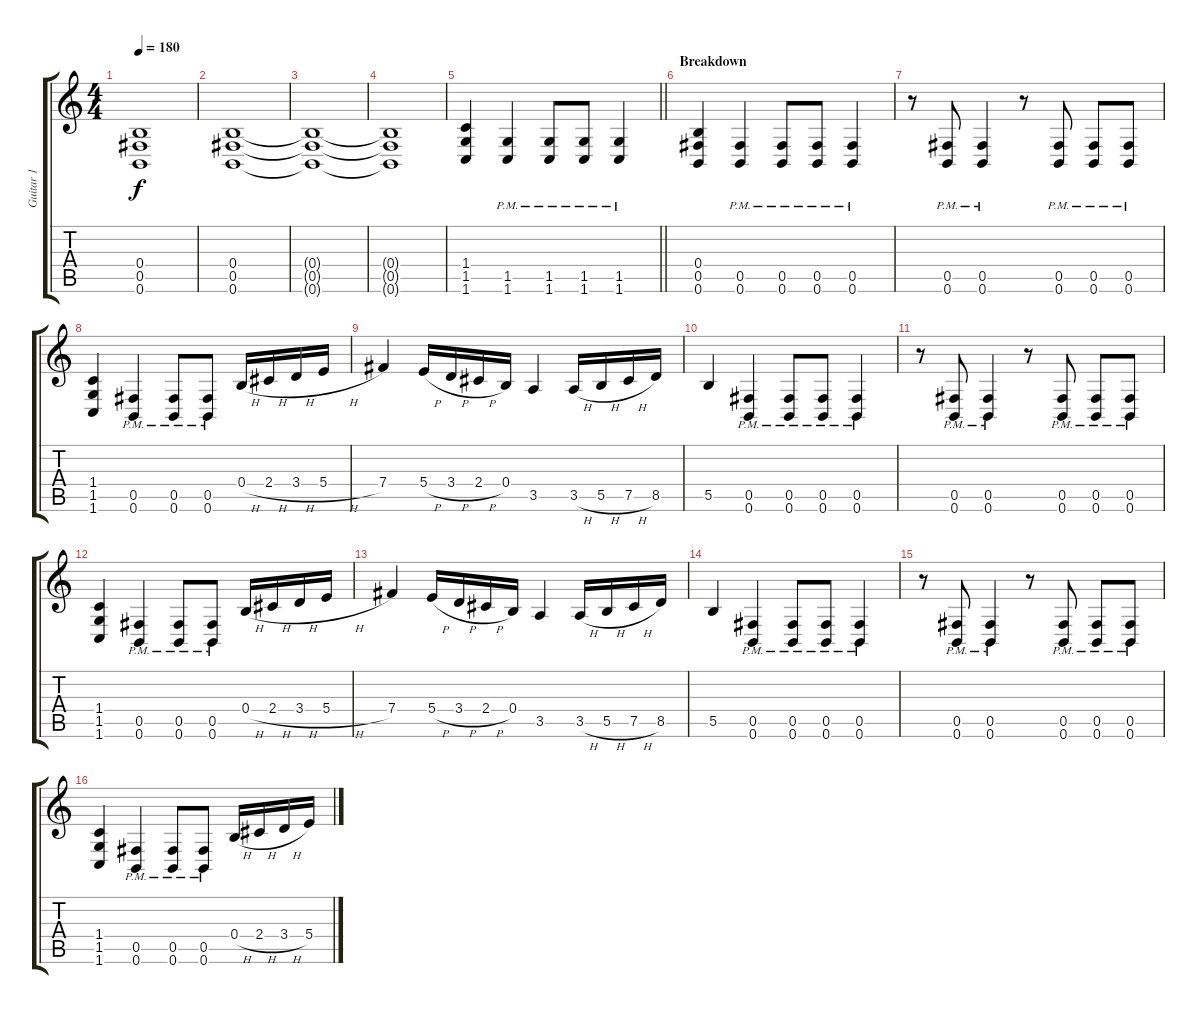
\track ("Guitar 1" "Guitar 1") {instrument distortionguitar}
\staff {score tabs}
\tuning (Db4 Ab3 E3 B2 Gb2 B1) {hide}
\ts (4 4)
\tempo 180
\clef g2
\ks c
(0.4{t} 0.5{t} 0.6{t}).1{dy f} |
(0.4 0.5 0.6).1 |
(0.4{t} 0.5{t} 0.6{t}).1 |
(0.4{t} 0.5{t} 0.6{t}).1 |
\barLineRight lightlight
(1.4 1.5 1.6).4 (1.5{pm} 1.6{pm}).4 (1.5{pm} 1.6{pm}).8 (1.5{pm} 1.6{pm}).8 (1.5{pm} 1.6{pm}).4 |
\section ("" "Breakdown")
(0.4 0.5 0.6).4{balance 4} (0.5{pm} 0.6{pm}).4 (0.5{pm} 0.6{pm}).8 (0.5{pm} 0.6{pm}).8 (0.5{pm} 0.6{pm}).4 |
r.8 (0.5{pm} 0.6{pm}).8 (0.5{pm} 0.6{pm}).4 r.8 (0.5{pm} 0.6{pm}).8 (0.5{pm} 0.6{pm}).8 (0.5{pm} 0.6{pm}).8 |
(1.4 1.5 1.6).4 (0.5{pm} 0.6{pm}).4 (0.5{pm} 0.6{pm}).8 (0.5{pm} 0.6{pm}).8 0.4{h}.16 2.4{h}.16 3.4{h}.16 5.4{h}.16 |
7.4.4 5.4{h}.16 3.4{h}.16 2.4{h}.16 0.4.16 3.5.4 3.5{h}.16 5.5{h}.16 7.5{h}.16 8.5.16 |
5.5.4 (0.5{pm} 0.6{pm}).4 (0.5{pm} 0.6{pm}).8 (0.5{pm} 0.6{pm}).8 (0.5{pm} 0.6{pm}).4 |
r.8 (0.5{pm} 0.6{pm}).8 (0.5{pm} 0.6{pm}).4 r.8 (0.5{pm} 0.6{pm}).8 (0.5{pm} 0.6{pm}).8 (0.5{pm} 0.6{pm}).8 |
(1.4 1.5 1.6).4 (0.5{pm} 0.6{pm}).4 (0.5{pm} 0.6{pm}).8 (0.5{pm} 0.6{pm}).8 0.4{h}.16 2.4{h}.16 3.4{h}.16 5.4{h}.16 |
7.4.4 5.4{h}.16 3.4{h}.16 2.4{h}.16 0.4.16 3.5.4 3.5{h}.16 5.5{h}.16 7.5{h}.16 8.5.16 |
5.5.4 (0.5{pm} 0.6{pm}).4 (0.5{pm} 0.6{pm}).8 (0.5{pm} 0.6{pm}).8 (0.5{pm} 0.6{pm}).4 |
r.8 (0.5{pm} 0.6{pm}).8 (0.5{pm} 0.6{pm}).4 r.8 (0.5{pm} 0.6{pm}).8 (0.5{pm} 0.6{pm}).8 (0.5{pm} 0.6{pm}).8 |
(1.4 1.5 1.6).4 (0.5{pm} 0.6{pm}).4 (0.5{pm} 0.6{pm}).8 (0.5{pm} 0.6{pm}).8 0.4{h}.16 2.4{h}.16 3.4{h}.16 5.4{h}.16
